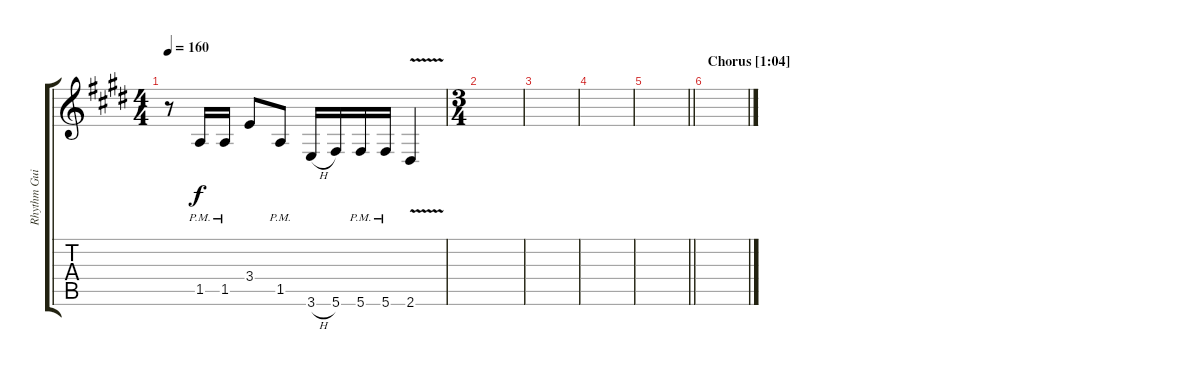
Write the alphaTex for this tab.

\track ("Rhythm Guitar II" "Rhythm Gui") {instrument distortionguitar}
\staff {score tabs}
\tuning (Eb4 Bb3 Gb3 Db3 Ab2 Db2) {hide}
\ts (4 4)
\tempo 160
\clef g2
\ks c#minor
r.8{dy f} 1.5{pm}.16 1.5{pm}.16 3.4.8 1.5{pm}.8 3.6{h}.16 5.6.16 5.6{pm}.16 5.6{pm}.16 2.6{v}.4 |
\ts (3 4)
|
|
|
\barLineRight lightlight
|
\section ("" "Chorus [1:04]")
